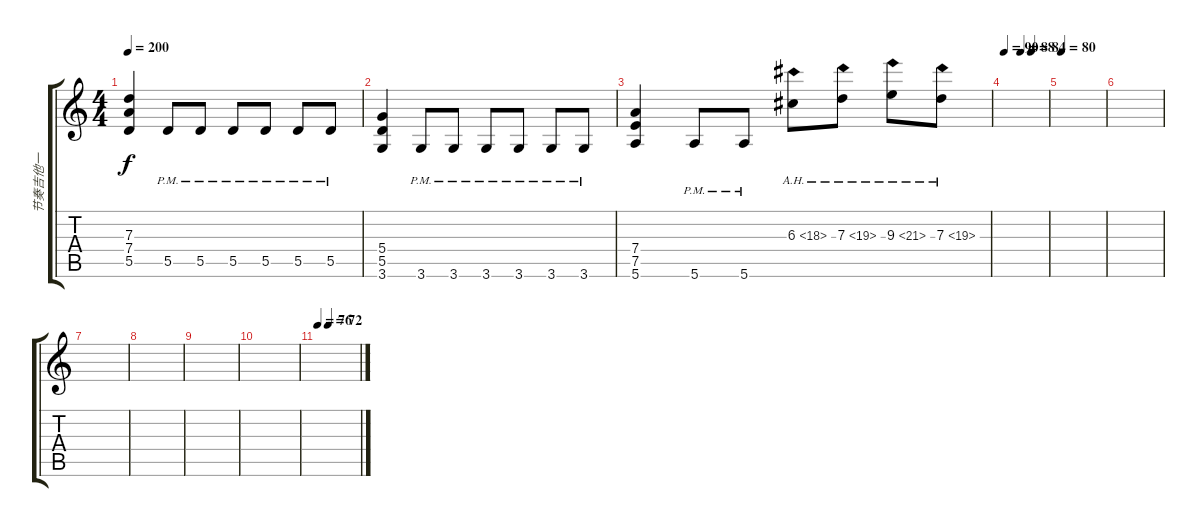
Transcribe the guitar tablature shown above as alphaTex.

\track ("节奏吉他一" "节奏吉他一") {instrument distortionguitar}
\staff {score tabs}
\tuning (E4 B3 G3 D3 A2 E2) {hide}
\ts (4 4)
\tempo 200
\clef g2
\ks c
(7.3 7.4 5.5).4{dy f} 5.5{pm}.8 5.5{pm}.8 5.5{pm}.8 5.5{pm}.8 5.5{pm}.8 5.5{pm}.8 |
(5.4 5.5 3.6).4 3.6{pm}.8 3.6{pm}.8 3.6{pm}.8 3.6{pm}.8 3.6{pm}.8 3.6{pm}.8 |
(7.4 7.5 5.6).4 5.6{pm}.8 5.6{pm}.8 6.3{ah 12}.8 7.3{ah 12}.8 9.3{ah 12}.8 7.3{ah 12}.8 |
\tempo 92
\tempo (88 0.375)
\tempo (84 0.625)
\tempo 90
|
\tempo 80
|
|
|
|
|
|
\tempo 76
\tempo (72 0.25)
